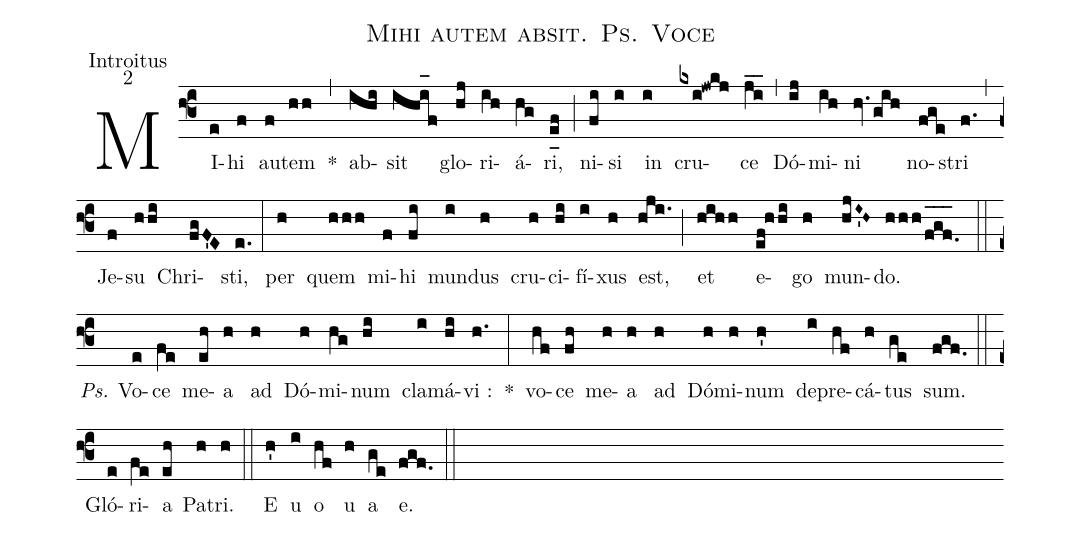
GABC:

name:Mihi autem absit. Ps. Voce;
office-part:Introitus;
mode:2;
%%
(f3) MI(e)hi(f) au(f)tem(hh) *(,) ab(ihi)sit(ihi_[oh:h]f) glo(hj)ri(ih)á(hg)ri,(e_[uh:l]f) (;) ni(fi)si(i) in(i) cru(kxi!jwkj)ce(ji__) (,) Dó(ij)mi(ih)ni(hv.gih) no(fge)stri(f.) (,) Je(f)su(hhi) Chri(fgF'E)sti,(e.) (:) per(h) quem(hhh) mi(f)hi(fi) mun(i)dus(h) cru(h)ci(hi)fí(i)xus(h) est,(hji.) (;) et(hihh) e(ef!hhi)go(h) mun(hjI~'H~)do.(hhh/f_[oh:h]g_[oh:h]f._[oh:h]) (::) <i>Ps.</i> Vo(e)ce(fe) me(eh)a(h) ad(h) Dó(h)mi(hg)num(hi) cla(i)má(hi)vi :(h.) *(:) vo(hf)ce(fh) me(h)a(h) ad(h) Dó(h)mi(h)num(h') de(i)pre(hf)cá(h)tus(ge) sum.(fgf.) (::) Gló(e)ri(fe)a(eh) Pa(h)tri.(h) (::) <eu>E(h') u(i) o(hf) u(h) a(ge) e.</eu>(fgf.) (::)
